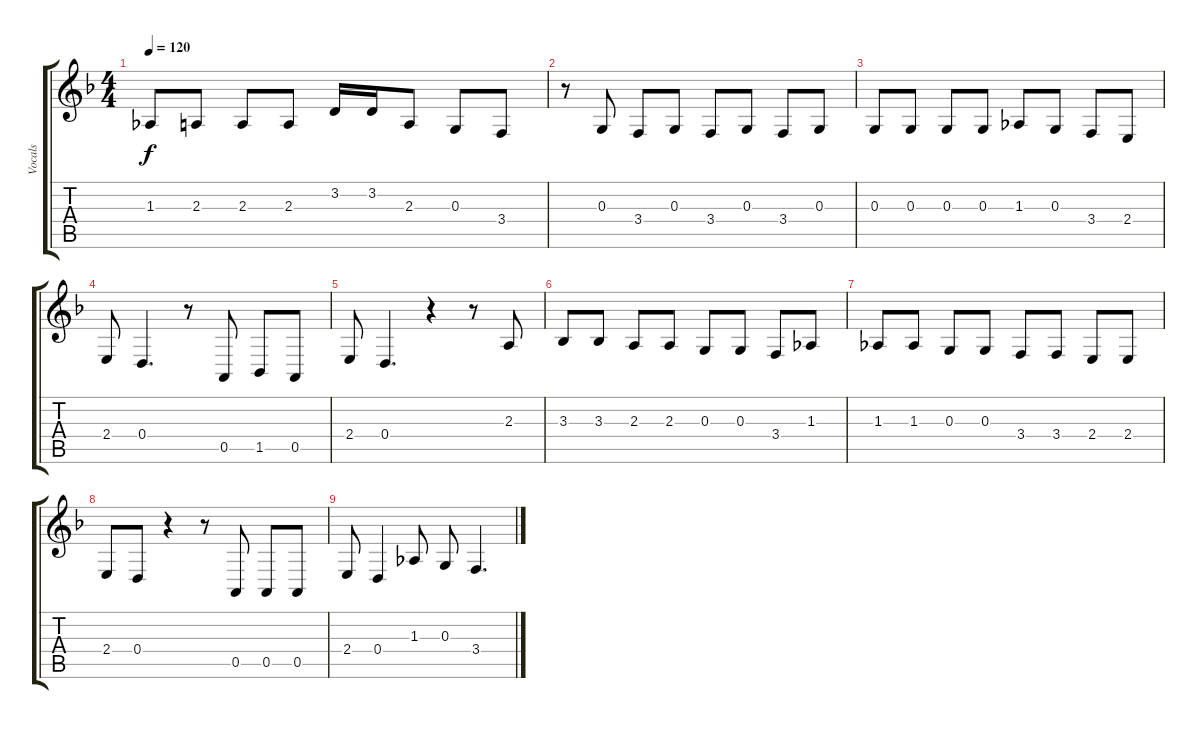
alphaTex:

\track ("Vocals" "Vocals") {instrument voiceoohs}
\staff {score tabs}
\tuning (E4 B3 G3 D3 A2 E2) {hide}
\ts (4 4)
\tempo 120
\clef g2
\ks f
1.3.8{dy f} 2.3.8 2.3.8 2.3.8 3.2.16 3.2.16 2.3.8 0.3.8 3.4.8 |
r.8 0.3.8 3.4.8 0.3.8 3.4.8 0.3.8 3.4.8 0.3.8 |
0.3.8 0.3.8 0.3.8 0.3.8 1.3.8 0.3.8 3.4.8 2.4.8 |
2.4.8 0.4.4{d} r.8 0.5.8 1.5.8 0.5.8 |
2.4.8 0.4.4{d} r.4 r.8 2.3.8 |
3.3.8 3.3.8 2.3.8 2.3.8 0.3.8 0.3.8 3.4.8 1.3.8 |
1.3.8 1.3.8 0.3.8 0.3.8 3.4.8 3.4.8 2.4.8 2.4.8 |
2.4.8 0.4.8 r.4 r.8 0.5.8 0.5.8 0.5.8 |
2.4.8 0.4.4 1.3.8 0.3.8 3.4.4{d}
